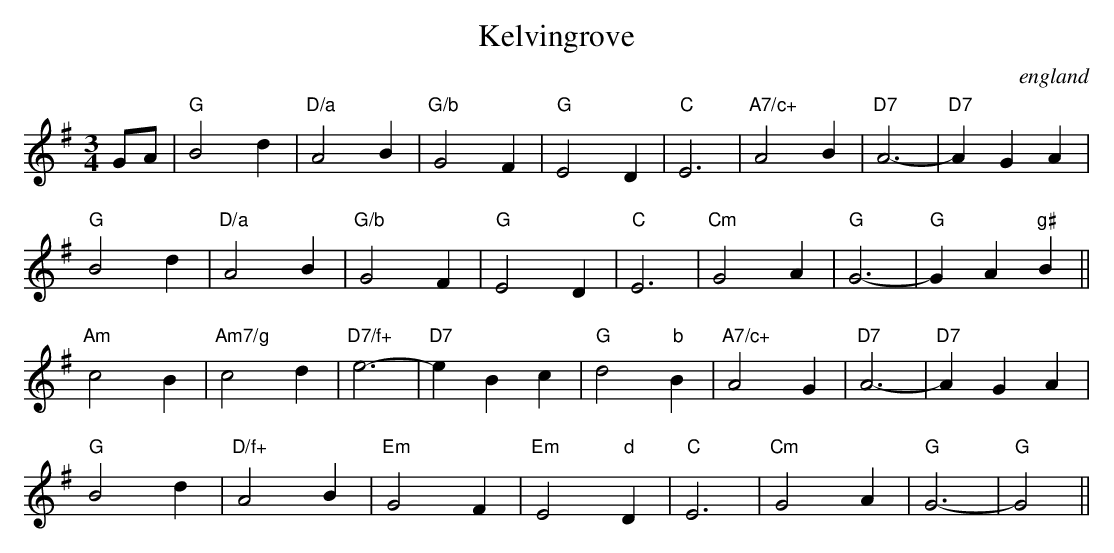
X:1
T:Kelvingrove
O:england
M:3/4
L:1/4
K:G
G/2A/2|"G"B2d|"D/a"A2B|"G/b"G2F|"G"E2D|"C"E3|"A7/c+"A2B|"D7"A3-|"D7"AGA|
"G"B2d|"D/a"A2B|"G/b"G2F|"G"E2D|"C"E3|"Cm"G2A|"G"G3-|"G"GA"g#"B||
"Am"c2B|"Am7/g"c2d|"D7/f+"e3-|"D7"eBc|"G"d2"b"B|"A7/c+"A2G|"D7"A3-|"D7"AGA|
"G"B2d|"D/f+"A2B|"Em"G2F|"Em"E2"d"D|"C"E3|"Cm"G2A|"G"G3-|"G"G2||
